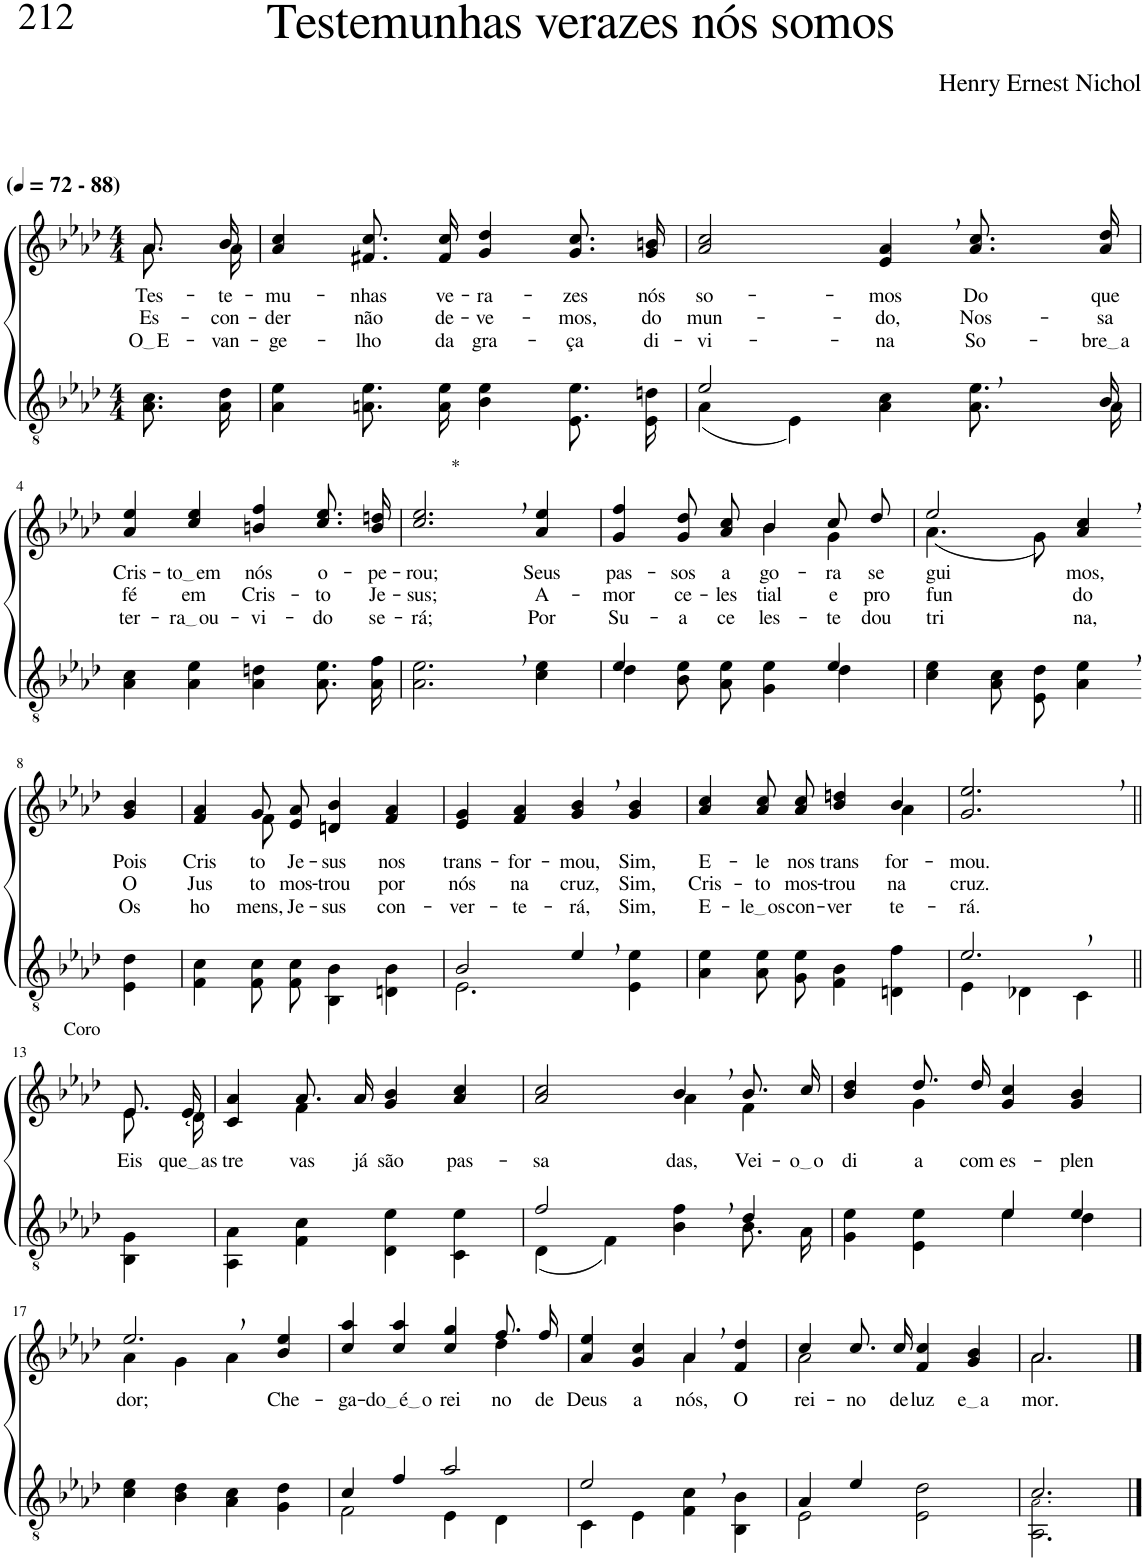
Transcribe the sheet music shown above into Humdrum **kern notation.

**kern	**kern	**text	**text	**text
*part2	*part1	*part1	*part1	*part1
*staff2	*staff1	*staff1	*staff1	*staff1
*I"Parte III e IV	*I"Parte I e II	*	*	*
*clefGv2	*clefG2	*	*	*
*Trd3c5	*Trd3c5	*	*	*
*k[b-e-a-d-]	*k[b-e-a-d-]	*	*	*
*M4/4	*M4/4	*	*	*
*MM72	*MM72	*	*	*
=1	=1	=1	=1	=1
*	*^	*	*	*
!	!LO:TX:a:B:t=(	!	!	!	!
!	!LO:TX:a:B:t=- 88)	!	!	!	!
!	!	!	!LO:LY:b	!LO:LY:b	!LO:LY:b
8.A-\ 8.c\L	8.a-/L	8.a-\L	Tes-	Es-	O E
!	!	!	!LO:LY:b	!LO:LY:b	!LO:LY:b
16A-\ 16d-\Jk	16b-/Jk	16a-\Jk	-te-	-con-	-van-
=2	=2	=2	=2	=2	=2
!	!	!	!LO:LY:b	!LO:LY:b	!LO:LY:b
*	*v	*v	*	*	*
4A-\ 4e-\	4a-/ 4cc/	-mu-	-der	-ge-
!	!	!LO:LY:b	!LO:LY:b	!LO:LY:b
8.An\ 8.e-\L	8.f#X/ 8.cc/L	-nhas	não	-lho
!	!	!LO:LY:b	!LO:LY:b	!LO:LY:b
16A\ 16e-\Jk	16f#/ 16cc/Jk	ve-	de-	da
!	!	!LO:LY:b	!LO:LY:b	!LO:LY:b
4B-\ 4e-\	4g/ 4dd-/	-ra-	-ve-	gra-
!	!	!LO:LY:b	!LO:LY:b	!LO:LY:b
8.E-/ 8.e-/L	8.g/ 8.cc/L	-zes	-mos,	-ça
!	!	!LO:LY:b	!LO:LY:b	!LO:LY:b
16E-/ 16dn/Jk	16g/ 16bn/Jk	nós	do	di-
=3	=3	=3	=3	=3
*^	*	*	*	*
!	!	!	!LO:LY:b	!LO:LY:b	!LO:LY:b
2e-/	(4A-\	2a-/ 2cc/	so-	mun-	-vi-
.	4E-\)	.	.	.	.
!	!	!	!LO:LY:b	!LO:LY:b	!LO:LY:b
4..ryy	4A-\ 4c\	4e-/, 4a-/,	-mos	-do,	-na
!	!	!	!LO:LY:b	!LO:LY:b	!LO:LY:b
.	8.A-/ 8.e-/L	8.a-\ 8.cc\L	Do	Nos-	So-
!	!	!	!LO:LY:b	!LO:LY:b	!LO:LY:b
16B-/	16A-/Jk	16a-\ 16dd-\Jk	que	-sa	bre a
!!LO:LB:g=z
=4	=4	=4	=4	=4	=4
!	!	!	!LO:LY:b	!LO:LY:b	!LO:LY:b
*v	*v	*	*	*	*
4A-\ 4c\	4a-/ 4ee-/	Cris-	fé	ter-
!	!	!LO:LY:b	!LO:LY:b	!LO:LY:b
4A-\ 4e-\	4cc/ 4ee-/	to em	em	ra ou
!	!	!LO:LY:b	!LO:LY:b	!LO:LY:b
4A-\ 4dn\	4bn/ 4ff/	nós	Cris-	-vi-
!	!	!LO:LY:b	!LO:LY:b	!LO:LY:b
8.A-\ 8.e-\L	8.cc\ 8.ee-\L	o-	-to	-do
!	!	!LO:LY:b	!LO:LY:b	!LO:LY:b
16A-\ 16f\Jk	16b\ 16ddn\Jk	-pe-	Je-	se-
=5	=5	=5	=5	=5
!	!LO:TX:a:t=*	!	!	!
!	!	!LO:LY:b	!LO:LY:b	!LO:LY:b
2.A-\, 2.e-\,	2.cc/, 2.ee-/,	-rou;	-sus;	-rá;
!	!	!LO:LY:b	!LO:LY:b	!LO:LY:b
4c\ 4e-\	4a-/ 4ee-/	Seus	A-	Por
=6	=6	=6	=6	=6
*^	*	*	*	*
!	!	!	!LO:LY:b	!LO:LY:b	!LO:LY:b
*	*	*^	*	*	*
4e-/	4d-\	4g/ 4ff/	2ryy	pas-	-mor	Su-
!	!	!	!	!LO:LY:b	!LO:LY:b	!LO:LY:b
2ryy	8B-\ 8e-\L	8g/ 8dd-/L	.	-sos	ce-	-a
!	!	!	!	!LO:LY:b	!LO:LY:b	!LO:LY:b
.	8A-\ 8e-\J	8a-/ 8cc/J	.	a-	-les-	ce-
!	!	!	!	!LO:LY:b	!LO:LY:b	!LO:LY:b
.	4G\ 4e-\	4b-/	4b-\	-go-	-tial	-les-
!	!	!	!	!LO:LY:b	!LO:LY:b	!LO:LY:b
4e-/	4d-\	8cc/L	4g\	-ra	e	-te
!	!	!	!	!LO:LY:b	!LO:LY:b	!LO:LY:b
.	.	8dd-/J	.	se-	pro-	dou-
*v	*v	*	*	*	*	*
=7	=7	=7	=7	=7	=7
!	!	!	!LO:LY:b	!LO:LY:b	!LO:LY:b
4c\ 4e-\	2ee-/	(4.a-\	-gui-	-fun-	-tri-
8A-\ 8c\L	.	.	.	.	.
8E-\ 8d-\J	.	8g\)	.	.	.
!	!	!	!LO:LY:b	!LO:LY:b	!LO:LY:b
4A-\, 4e-\,	4a-/, 4cc/,	4ryy	-mos,	-do	-na,
!!LO:LB:g=z
=8-	=8-	=8-	=8-	=8-	=8-
!	!	!	!LO:LY:b	!LO:LY:b	!LO:LY:b
*	*v	*v	*	*	*
4E-\ 4d-\	4g/ 4b-/	Pois	O	Os
=9	=9	=9	=9	=9
!	!	!LO:LY:b	!LO:LY:b	!LO:LY:b
*	*^	*	*	*
4F\ 4c\	4f/ 4a-/	4ryy	Cris-	Jus-	ho-
!	!	!	!LO:LY:b	!LO:LY:b	!LO:LY:b
8F/ 8c/L	8g/L	8f\	-to	-to	-mens,
!	!	!	!LO:LY:b	!LO:LY:b	!LO:LY:b
8F/ 8c/J	8e-/ 8a-/J	2ryy	Je-	mos-	Je-
!	!	!	!LO:LY:b	!LO:LY:b	!LO:LY:b
4BB-\ 4B-\	4dn/ 4b-/	.	-sus	-trou	-sus
!	!	!	!LO:LY:b	!LO:LY:b	!LO:LY:b
4Dn\ 4B-\	4f/ 4a-/	.	nos	por	con-
.	.	8ryy	.	.	.
=10	=10	=10	=10	=10	=10
*^	*	*	*	*	*
!	!	!	!	!LO:LY:b	!LO:LY:b	!LO:LY:b
*	*	*v	*v	*	*	*
2B-/	2.E-\	4e-/ 4g/	trans-	nós	-ver-
!	!	!	!LO:LY:b	!LO:LY:b	!LO:LY:b
.	.	4f/ 4a-/	-for-	na	-te-
!	!	!	!LO:LY:b	!LO:LY:b	!LO:LY:b
4e-,/	.	4g/, 4b-/,	-mou,	cruz,	-rá,
!	!	!	!LO:LY:b	!LO:LY:b	!LO:LY:b
4ryy	4E-\ 4e-\	4g/ 4b-/	Sim,	Sim,	Sim,
=11	=11	=11	=11	=11	=11
!	!	!	!LO:LY:b	!LO:LY:b	!LO:LY:b
*v	*v	*^	*	*	*
4A-\ 4e-\	4a-/ 4cc/	2.ryy	E-	Cris-	E-
!	!	!	!LO:LY:b	!LO:LY:b	!LO:LY:b
8A-\ 8e-\L	8a-\ 8cc\L	.	-le	-to	le os
!	!	!	!LO:LY:b	!LO:LY:b	!LO:LY:b
8G\ 8e-\J	8a-\ 8cc\J	.	nos	mos-	con-
!	!	!	!LO:LY:b	!LO:LY:b	!LO:LY:b
4F\ 4B-\	4b-/ 4ddn/	.	trans-	-trou	-ver-
!	!	!	!LO:LY:b	!LO:LY:b	!LO:LY:b
4Dn\ 4f\	4b-/	4a-\	-for-	na	-te-
=12	=12	=12	=12	=12	=12
*^	*	*	*	*	*
!	!	!	!	!LO:LY:b	!LO:LY:b	!LO:LY:b
*	*	*v	*v	*	*	*
2.e-,/	4E-\	2.g/, 2.ee-/,	-mou.	cruz.	-rá.
.	4D-X\	.	.	.	.
.	4C\	.	.	.	.
!!LO:LB:g=z
=13||	=13||	=13||	=13||	=13||	=13||
*	*	*^	*	*	*
!	!	!LO:TX:a:t=Coro	!	!	!	!
!	!	!	!	!LO:LY:b	!	!
*v	*v	*	*	*	*	*
4BB-\ 4G\	8.e-/L	8.e-\L	Eis	.	.
!	!	!	!LO:LY:b	!	!
.	16e-/Jk	16d-\Jk	que as	.	.
=14	=14	=14	=14	=14	=14
!	!	!	!LO:LY:b	!	!
4AA-\ 4A-\	4c/ 4a-/	4ryy	tre-	.	.
!	!	!	!LO:LY:b	!	!
4F\ 4c\	8.a-/L	4f\	-vas	.	.
!	!	!	!LO:LY:b	!	!
.	16a-/Jk	.	já	.	.
!	!	!	!LO:LY:b	!	!
4D-\ 4e-\	4g/ 4b-/	2ryy	são	.	.
!	!	!	!LO:LY:b	!	!
4C\ 4e-\	4a-/ 4cc/	.	pas-	.	.
=15	=15	=15	=15	=15	=15
*^	*	*	*	*	*
!	!	!	!	!LO:LY:b	!	!
2f/	(4D-\	2a-/ 2cc/	2ryy	-sa-	.	.
.	4F\)	.	.	.	.	.
!	!	!	!	!LO:LY:b	!	!
4ryy	4B-\ 4f\	4b-,/	4a-\	-das,	.	.
!	!	!	!	!LO:LY:b	!	!
4d-/	8.B-\L	8.b-/L	4f\	Vei-	.	.
!	!	!	!	!LO:LY:b	!	!
.	16A-\Jk	16cc/Jk	.	o o	.	.
=16	=16	=16	=16	=16	=16	=16
!	!	!	!	!LO:LY:b	!	!
2ryy	4G\ 4e-\	4b-/ 4dd-/	4ryy	di-	.	.
!	!	!	!	!LO:LY:b	!	!
.	4E-\ 4e-\	8.dd-/L	4g\	-a	.	.
!	!	!	!	!LO:LY:b	!	!
.	.	16dd-/Jk	.	com	.	.
!	!	!	!	!LO:LY:b	!	!
4e-/	4e-\	4g/ 4cc/	2ryy	es-	.	.
!	!	!	!	!LO:LY:b	!	!
4e-/	4d-\	4g/ 4b-/	.	-plen-	.	.
!!LO:LB:g=z	!!
=17	=17	=17	=17	=17	=17	=17
!	!	!	!	!LO:LY:b	!	!
*v	*v	*	*	*	*	*
4c\ 4e-\	2.ee-,/	4a-\	-dor;	.	.
4B-\ 4d-\	.	4g\	.	.	.
4A-\ 4c\	.	4a-\	.	.	.
!	!	!	!LO:LY:b	!	!
4G\ 4d-\	4b-/ 4ee-/	4ryy	-Che-	.	.
=18	=18	=18	=18	=18	=18
*^	*	*	*	*	*
!	!	!	!	!LO:LY:b	!	!
4c/	2F\	4cc/ 4aa-/	2.ryy	-ga-	.	.
!	!	!	!	!LO:LY:b	!	!
4f/	.	4cc/ 4aa-/	.	do é o	.	.
!	!	!	!	!LO:LY:b	!	!
2a-/	4E-\	4cc/ 4gg/	.	rei-	.	.
!	!	!	!	!LO:LY:b	!	!
.	4D-\	8.ff/L	4dd-\	-no	.	.
!	!	!	!	!LO:LY:b	!	!
.	.	16ff/Jk	.	de	.	.
=19	=19	=19	=19	=19	=19	=19
!	!	!	!	!LO:LY:b	!	!
2e-/	4C\	4a-/ 4ee-/	2ryy	Deus	.	.
!	!	!	!	!LO:LY:b	!	!
.	4E-\	4g/ 4cc/	.	a	.	.
!	!	!	!	!LO:LY:b	!	!
2ryy	4F\ 4c\	4a-,/	4a-\	nós,	.	.
!	!	!	!	!LO:LY:b	!	!
.	4BB-\ 4B-\	4f/ 4dd-/	4ryy	O	.	.
=20	=20	=20	=20	=20	=20	=20
!	!	!	!	!LO:LY:b	!	!
4A-/	2E-\	4cc/	2a-\	rei-	.	.
!	!	!	!	!LO:LY:b	!	!
4e-/	.	8.cc/L	.	-no	.	.
!	!	!	!	!LO:LY:b	!	!
.	.	16cc/Jk	.	de	.	.
!	!	!	!	!LO:LY:b	!	!
2ryy	2E-\ 2d-\	4f/ 4cc/	2ryy	luz	.	.
!	!	!	!	!LO:LY:b	!	!
.	.	4g/ 4b-/	.	e a	.	.
=21	=21	=21	=21	=21	=21	=21
!	!	!	!	!LO:LY:b	!	!
2.c/	2.AA-\ 2.A-!\	2.a-/	2.a-\	mor.	.	.
*v	*v	*	*	*	*	*
*	*v	*v	*	*	*
==	==	==	==	==
*-	*-	*-	*-	*-
